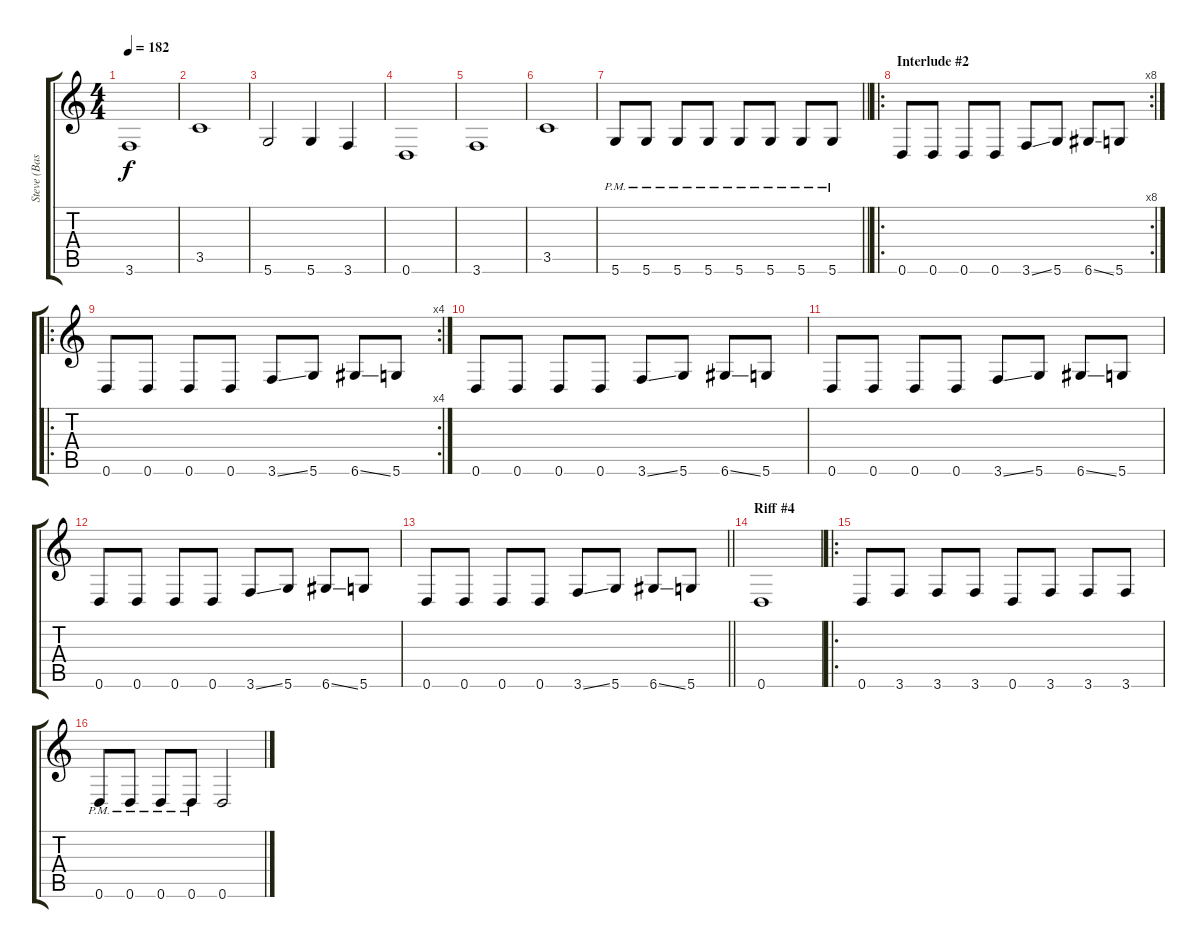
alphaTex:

\track ("Steve (Bass)" "Steve (Bas") {instrument acousticbass}
\staff {score tabs}
\tuning (E4 B3 G3 D3 A2 D2) {hide}
\ts (4 4)
\tempo 182
\clef g2
\ks c
3.6.1{dy f} |
3.5.1 |
5.6.2 5.6.4 3.6.4 |
0.6.1 |
3.6.1 |
3.5.1 |
\barLineRight lightlight
5.6{pm}.8 5.6{pm}.8 5.6{pm}.8 5.6{pm}.8 5.6{pm}.8 5.6{pm}.8 5.6{pm}.8 5.6{pm}.8 |
\ro
\rc 8
\section ("" "Interlude #2")
0.6.8 0.6.8 0.6.8 0.6.8 3.6{ss}.8 5.6.8 6.6{ss}.8 5.6.8 |
\ro
\rc 4
0.6.8 0.6.8 0.6.8 0.6.8 3.6{ss}.8 5.6.8 6.6{ss}.8 5.6.8 |
0.6.8 0.6.8 0.6.8 0.6.8 3.6{ss}.8 5.6.8 6.6{ss}.8 5.6.8 |
0.6.8 0.6.8 0.6.8 0.6.8 3.6{ss}.8 5.6.8 6.6{ss}.8 5.6.8 |
0.6.8 0.6.8 0.6.8 0.6.8 3.6{ss}.8 5.6.8 6.6{ss}.8 5.6.8 |
\barLineRight lightlight
0.6.8 0.6.8 0.6.8 0.6.8 3.6{ss}.8 5.6.8 6.6{ss}.8 5.6.8 |
\section ("" "Riff #4")
0.6.1 |
\ro
0.6.8 3.6.8 3.6.8 3.6.8 0.6.8 3.6.8 3.6.8 3.6.8 |
0.6{pm}.8 0.6{pm}.8 0.6{pm}.8 0.6{pm}.8 0.6.2
